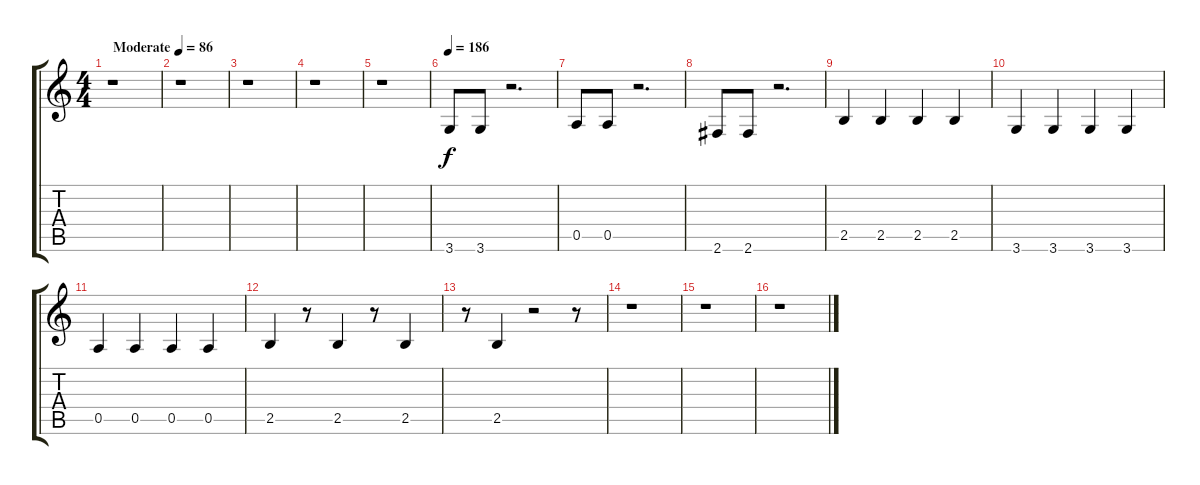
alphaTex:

\track "" {instrument electricbassfinger}
\staff {score tabs}
\tuning (E4 B3 G3 D3 A2 E2) {hide}
\ts (4 4)
\tempo (86 "Moderate")
\clef g2
\ks c
r.1{dy f instrument electricbassfinger} |
r.1 |
r.1 |
r.1 |
r.1 |
\tempo 186
3.6.8 3.6.8 r.2{d} |
0.5.8 0.5.8 r.2{d} |
2.6.8 2.6.8 r.2{d} |
2.5.4 2.5.4 2.5.4 2.5.4 |
3.6.4 3.6.4 3.6.4 3.6.4 |
0.5.4 0.5.4 0.5.4 0.5.4 |
2.5.4 r.8 2.5.4 r.8 2.5.4 |
r.8 2.5.4 r.2 r.8 |
r.1 |
r.1 |
r.1
